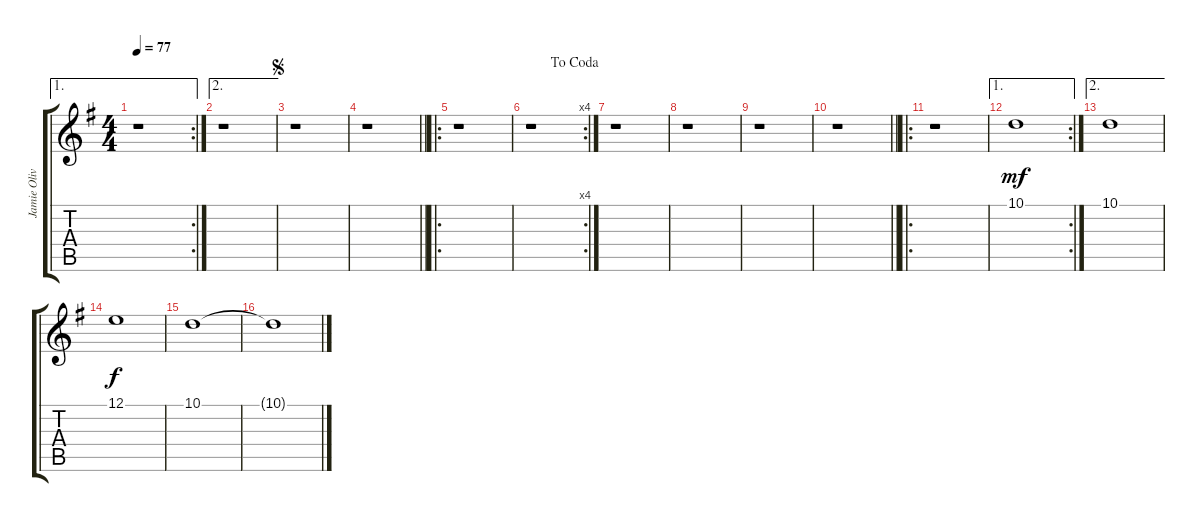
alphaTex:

\track ("Jamie Oliver Keyboard" "Jamie Oliv") {instrument choiraahs}
\staff {score tabs}
\tuning (E4 B3 G3 D3 A2 D2) {hide}
\ae 1
\rc 2
\ts (4 4)
\tempo 77
\clef g2
\ks g
r.1{dy f} |
\ae 2
r.1 |
\jump segno
r.1 |
\barLineRight lightlight
r.1 |
\ro
r.1 |
\rc 4
\jump dacoda
r.1 |
r.1 |
r.1 |
r.1 |
\barLineRight lightlight
r.1 |
\ro
r.1 |
\ae 1
\rc 2
10.1.1{dy mf} |
\ae 2
10.1.1 |
12.1.1{dy f} |
10.1.1 |
10.1{t}.1
